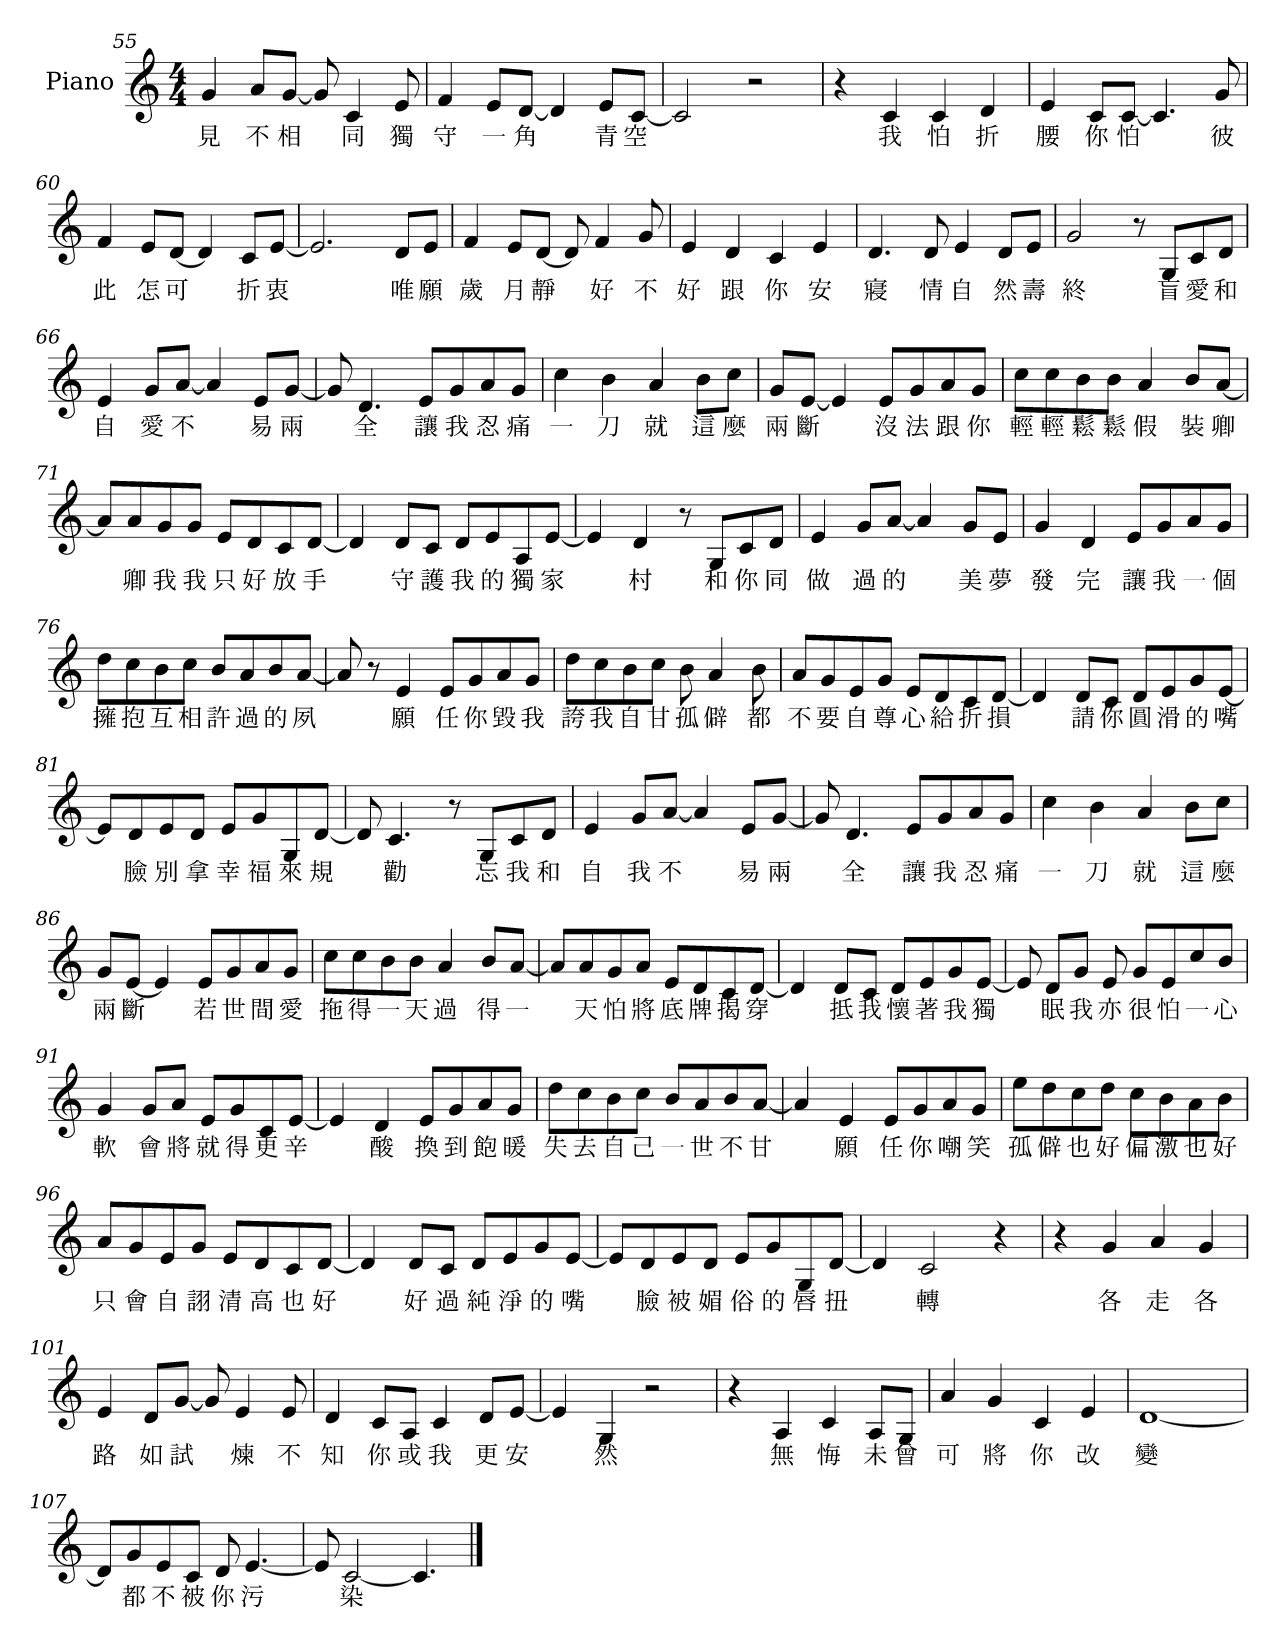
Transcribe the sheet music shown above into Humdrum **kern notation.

**kern	**text
*part1	*part1
*staff1	*staff1
*I"Piano	*
*I'Pno	*
!!LO:LB:g=z
*clefG2	*
*k[]	*
*M4/4	*
=55	=55
4g/	見
8a/L	不
[8g/J	相
8g/]	.
4c/	同
8e/	獨
=56	=56
4f/	守
8e/L	一
[8d/J	角
4d/]	.
8e/L	青
[8c/J	空
=57	=57
2c/]	.
2r	.
=58	=58
4r	.
4c/	我
4c/	怕
4d/	折
!!LO:LB:g=z
=59	=59
4e/	腰
8c/L	你
[8c/J	怕
4.c/]	.
8g/	彼
=60	=60
4f/	此
8e/L	怎
[8d/J	可
4d/]	.
8c/L	折
[8e/J	衷
=61	=61
2.e/]	.
8d/L	唯
8e/J	願
=62	=62
4f/	歲
8e/L	月
[8d/J	靜
8d/]	.
4f/	好
8g/	不
!!LO:LB:g=z
=63	=63
4e/	好
4d/	跟
4c/	你
4e/	安
=64	=64
4.d/	寢
8d/	情
4e/	自
8d/L	然
8e/J	壽
=65	=65
2g/	終
8r	.
8G/L	盲
8c/	愛
8d/J	和
=66	=66
4e/	自
8g/L	愛
[8a/J	不
4a/]	.
8e/L	易
[8g/J	兩
!!LO:LB:g=z
=67	=67
8g/]	.
4.d/	全
8e/L	讓
8g/	我
8a/	忍
8g/J	痛
=68	=68
4cc\	一
4b\	刀
4a/	就
8b\L	這
8cc\J	麼
=69	=69
8g/L	兩
[8e/J	斷
4e/]	.
8e/L	沒
8g/	法
8a/	跟
8g/J	你
=70	=70
8cc\L	輕
8cc\	輕
8b\	鬆
8b\J	鬆
4a/	假
8b/L	裝
[8a/J	卿
!!LO:PB:g=z
=71	=71
8a/L]	.
8a/	卿
8g/	我
8g/J	我
8e/L	只
8d/	好
8c/	放
[8d/J	手
=72	=72
4d/]	.
8d/L	守
8c/J	護
8d/L	我
8e/	的
8A/	獨
[8e/J	家
=73	=73
4e/]	.
4d/	村
8r	.
8G/L	和
8c/	你
8d/J	同
=74	=74
4e/	做
8g/L	過
[8a/J	的
4a/]	.
8g/L	美
8e/J	夢
!!LO:LB:g=z
=75	=75
4g/	發
4d/	完
8e/L	讓
8g/	我
8a/	一
8g/J	個
=76	=76
8dd\L	擁
8cc\	抱
8b\	互
8cc\J	相
8b/L	許
8a/	過
8b/	的
[8a/J	夙
=77	=77
8a/]	.
8r	.
4e/	願
8e/L	任
8g/	你
8a/	毀
8g/J	我
=78	=78
8dd\L	誇
8cc\	我
8b\	自
8cc\J	甘
8b\	孤
4a/	僻
8b\	都
!!LO:LB:g=z
=79	=79
8a/L	不
8g/	要
8e/	自
8g/J	尊
8e/L	心
8d/	給
8c/	折
[8d/J	損
=80	=80
4d/]	.
8d/L	請
8c/J	你
8d/L	圓
8e/	滑
8g/	的
[8e/J	嘴
=81	=81
8e/L]	.
8d/	臉
8e/	別
8d/J	拿
8e/L	幸
8g/	福
8G/	來
[8d/J	規
=82	=82
8d/]	.
4.c/	勸
8r	.
8G/L	忘
8c/	我
8d/J	和
!!LO:LB:g=z
=83	=83
4e/	自
8g/L	我
[8a/J	不
4a/]	.
8e/L	易
[8g/J	兩
=84	=84
8g/]	.
4.d/	全
8e/L	讓
8g/	我
8a/	忍
8g/J	痛
=85	=85
4cc\	一
4b\	刀
4a/	就
8b\L	這
8cc\J	麼
=86	=86
8g/L	兩
[8e/J	斷
4e/]	.
8e/L	若
8g/	世
8a/	間
8g/J	愛
!!LO:LB:g=z
=87	=87
8cc\L	拖
8cc\	得
8b\	一
8b\J	天
4a/	過
8b/L	得
[8a/J	一
=88	=88
8a/L]	.
8a/	天
8g/	怕
8a/J	將
8e/L	底
8d/	牌
8c/	揭
[8d/J	穿
=89	=89
4d/]	.
8d/L	抵
8c/J	我
8d/L	懷
8e/	著
8g/	我
[8e/J	獨
=90	=90
8e/]	.
8d/L	眠
8g/J	我
8e/	亦
8g/L	很
8e/	怕
8cc/	一
8b/J	心
!!LO:PB:g=z
=91	=91
4g/	軟
8g/L	會
8a/J	將
8e/L	就
8g/	得
8c/	更
[8e/J	辛
=92	=92
4e/]	.
4d/	酸
8e/L	換
8g/	到
8a/	飽
8g/J	暖
=93	=93
8dd\L	失
8cc\	去
8b\	自
8cc\J	己
8b/L	一
8a/	世
8b/	不
[8a/J	甘
=94	=94
4a/]	.
4e/	願
8e/L	任
8g/	你
8a/	嘲
8g/J	笑
!!LO:LB:g=z
=95	=95
8ee\L	孤
8dd\	僻
8cc\	也
8dd\J	好
8cc\L	偏
8b\	激
8a\	也
8b\J	好
=96	=96
8a/L	只
8g/	會
8e/	自
8g/J	詡
8e/L	清
8d/	高
8c/	也
[8d/J	好
=97	=97
4d/]	.
8d/L	好
8c/J	過
8d/L	純
8e/	淨
8g/	的
[8e/J	嘴
=98	=98
8e/L]	.
8d/	臉
8e/	被
8d/J	媚
8e/L	俗
8g/	的
8G/	唇
[8d/J	扭
!!LO:LB:g=z
=99	=99
4d/]	.
2c/	轉
4r	.
=100	=100
4r	.
4g/	各
4a/	走
4g/	各
=101	=101
4e/	路
8d/L	如
[8g/J	試
8g/]	.
4e/	煉
8e/	不
=102	=102
4d/	知
8c/L	你
8A/J	或
4c/	我
8d/L	更
[8e/J	安
!!LO:LB:g=z
=103	=103
4e/]	.
4G/	然
2r	.
=104	=104
4r	.
4A/	無
4c/	悔
8A/L	未
8G/J	曾
=105	=105
4a/	可
4g/	將
4c/	你
4e/	改
=106	=106
[1d	變
!!LO:LB:g=z
=107	=107
8d/L]	.
8g/	都
8e/	不
8c/J	被
8d/	你
[4.e/	污
=108	=108
8e/]	.
[2c/	染
4.c/]	.
==	==
*-	*-
